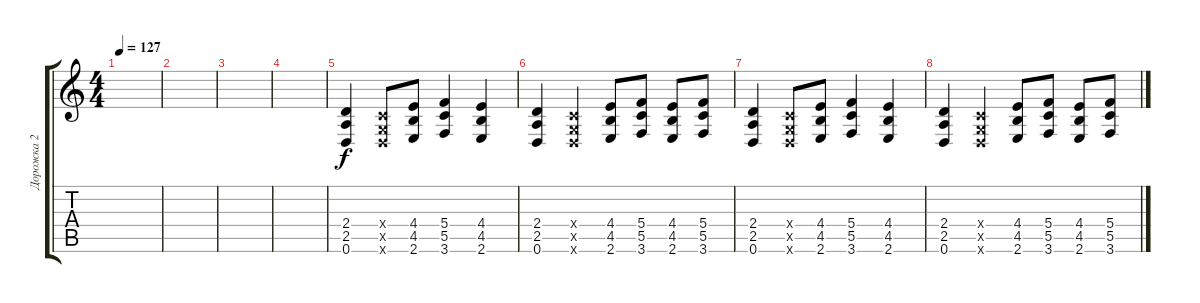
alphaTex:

\track ("Дорожка 2" "Дорожка 2") {instrument distortionguitar}
\staff {score tabs}
\tuning (D4 A3 F3 C3 G2 D2) {hide}
\ts (4 4)
\tempo 127
\clef g2
\ks c
|
|
|
|
(2.4 2.5 0.6).4 (0.4{x} 0.5{x} 0.6{x}).8 (4.4 4.5 2.6).8 (5.4 5.5 3.6).4 (4.4 4.5 2.6).4 |
(2.4 2.5 0.6).4 (0.4{x} 0.5{x} 0.6{x}).4 (4.4 4.5 2.6).8 (5.4 5.5 3.6).8 (4.4 4.5 2.6).8 (5.4 5.5 3.6).8 |
(2.4 2.5 0.6).4 (0.4{x} 0.5{x} 0.6{x}).8 (4.4 4.5 2.6).8 (5.4 5.5 3.6).4 (4.4 4.5 2.6).4 |
(2.4 2.5 0.6).4 (0.4{x} 0.5{x} 0.6{x}).4 (4.4 4.5 2.6).8 (5.4 5.5 3.6).8 (4.4 4.5 2.6).8 (5.4 5.5 3.6).8
